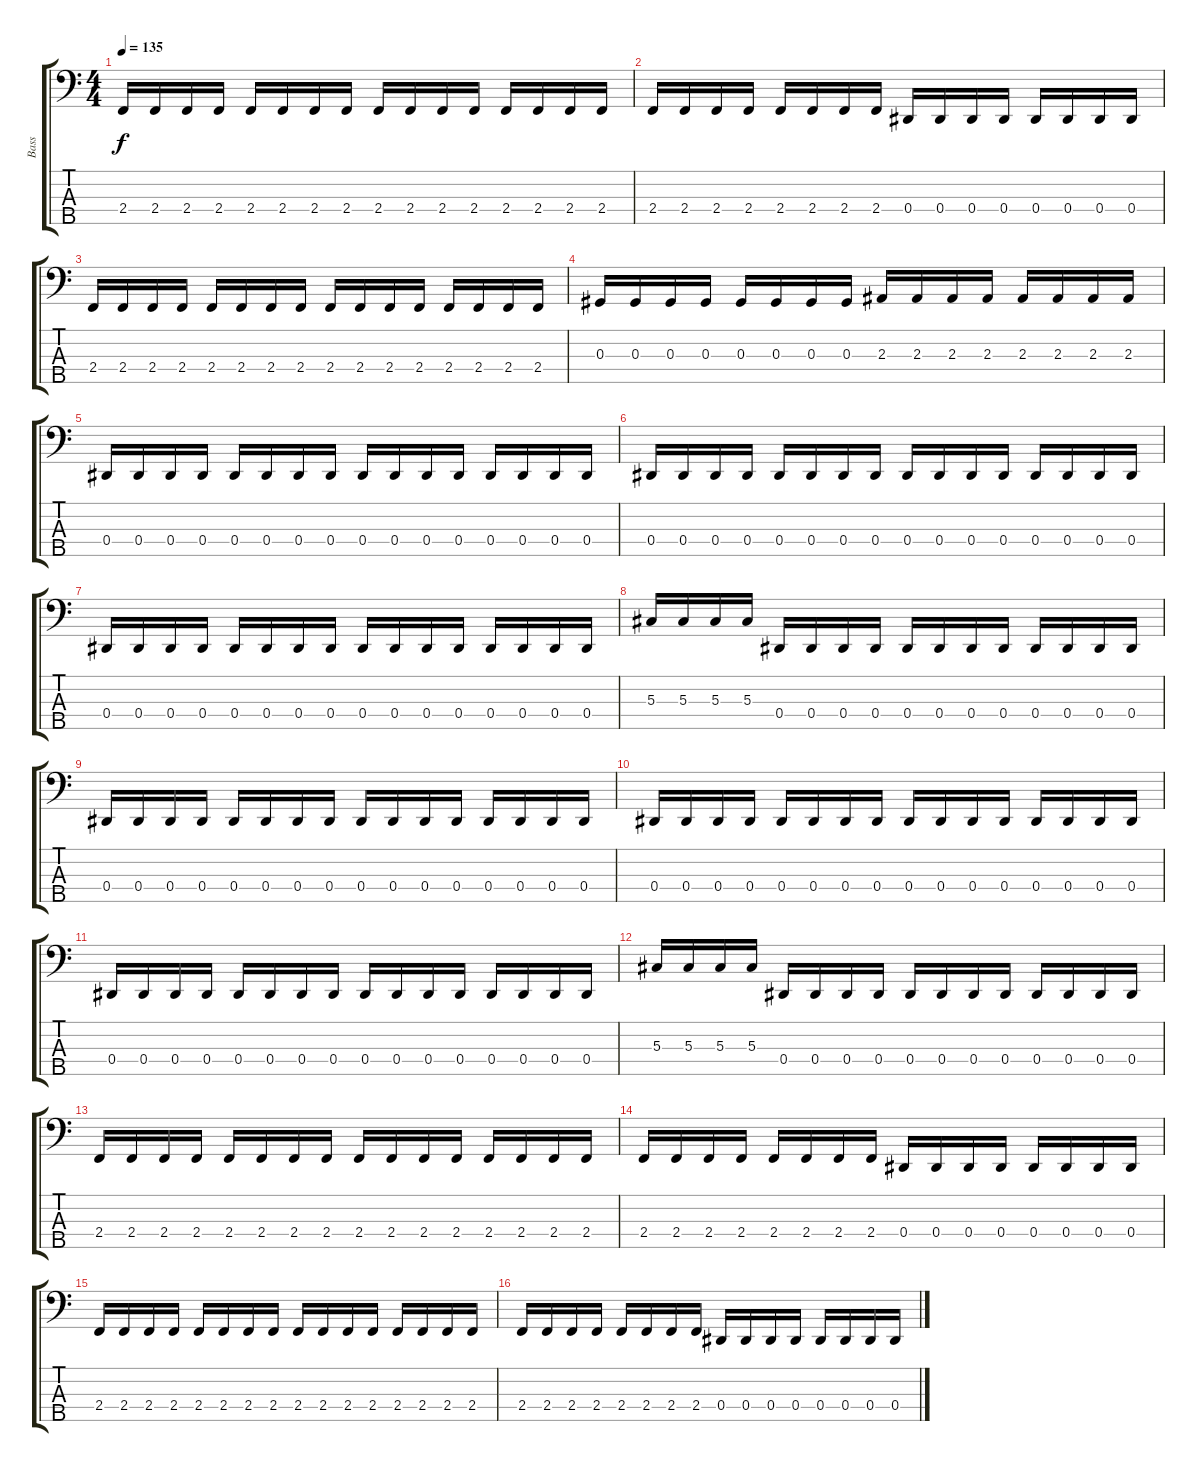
\track ("Bass" "Bass") {instrument electricbasspick}
\staff {score tabs}
\tuning (Gb2 Db2 Ab1 Eb1 Bb0) {hide}
\ts (4 4)
\tempo 135
\clef f4
\ks c
2.4.16{dy f} 2.4.16 2.4.16 2.4.16 2.4.16 2.4.16 2.4.16 2.4.16 2.4.16 2.4.16 2.4.16 2.4.16 2.4.16 2.4.16 2.4.16 2.4.16 |
2.4.16 2.4.16 2.4.16 2.4.16 2.4.16 2.4.16 2.4.16 2.4.16 0.4.16 0.4.16 0.4.16 0.4.16 0.4.16 0.4.16 0.4.16 0.4.16 |
2.4.16 2.4.16 2.4.16 2.4.16 2.4.16 2.4.16 2.4.16 2.4.16 2.4.16 2.4.16 2.4.16 2.4.16 2.4.16 2.4.16 2.4.16 2.4.16 |
0.3.16 0.3.16 0.3.16 0.3.16 0.3.16 0.3.16 0.3.16 0.3.16 2.3.16 2.3.16 2.3.16 2.3.16 2.3.16 2.3.16 2.3.16 2.3.16 |
0.4.16 0.4.16 0.4.16 0.4.16 0.4.16 0.4.16 0.4.16 0.4.16 0.4.16 0.4.16 0.4.16 0.4.16 0.4.16 0.4.16 0.4.16 0.4.16 |
0.4.16 0.4.16 0.4.16 0.4.16 0.4.16 0.4.16 0.4.16 0.4.16 0.4.16 0.4.16 0.4.16 0.4.16 0.4.16 0.4.16 0.4.16 0.4.16 |
0.4.16 0.4.16 0.4.16 0.4.16 0.4.16 0.4.16 0.4.16 0.4.16 0.4.16 0.4.16 0.4.16 0.4.16 0.4.16 0.4.16 0.4.16 0.4.16 |
5.3.16 5.3.16 5.3.16 5.3.16 0.4.16 0.4.16 0.4.16 0.4.16 0.4.16 0.4.16 0.4.16 0.4.16 0.4.16 0.4.16 0.4.16 0.4.16 |
0.4.16 0.4.16 0.4.16 0.4.16 0.4.16 0.4.16 0.4.16 0.4.16 0.4.16 0.4.16 0.4.16 0.4.16 0.4.16 0.4.16 0.4.16 0.4.16 |
0.4.16 0.4.16 0.4.16 0.4.16 0.4.16 0.4.16 0.4.16 0.4.16 0.4.16 0.4.16 0.4.16 0.4.16 0.4.16 0.4.16 0.4.16 0.4.16 |
0.4.16 0.4.16 0.4.16 0.4.16 0.4.16 0.4.16 0.4.16 0.4.16 0.4.16 0.4.16 0.4.16 0.4.16 0.4.16 0.4.16 0.4.16 0.4.16 |
5.3.16 5.3.16 5.3.16 5.3.16 0.4.16 0.4.16 0.4.16 0.4.16 0.4.16 0.4.16 0.4.16 0.4.16 0.4.16 0.4.16 0.4.16 0.4.16 |
2.4.16 2.4.16 2.4.16 2.4.16 2.4.16 2.4.16 2.4.16 2.4.16 2.4.16 2.4.16 2.4.16 2.4.16 2.4.16 2.4.16 2.4.16 2.4.16 |
2.4.16 2.4.16 2.4.16 2.4.16 2.4.16 2.4.16 2.4.16 2.4.16 0.4.16 0.4.16 0.4.16 0.4.16 0.4.16 0.4.16 0.4.16 0.4.16 |
2.4.16 2.4.16 2.4.16 2.4.16 2.4.16 2.4.16 2.4.16 2.4.16 2.4.16 2.4.16 2.4.16 2.4.16 2.4.16 2.4.16 2.4.16 2.4.16 |
2.4.16 2.4.16 2.4.16 2.4.16 2.4.16 2.4.16 2.4.16 2.4.16 0.4.16 0.4.16 0.4.16 0.4.16 0.4.16 0.4.16 0.4.16 0.4.16
